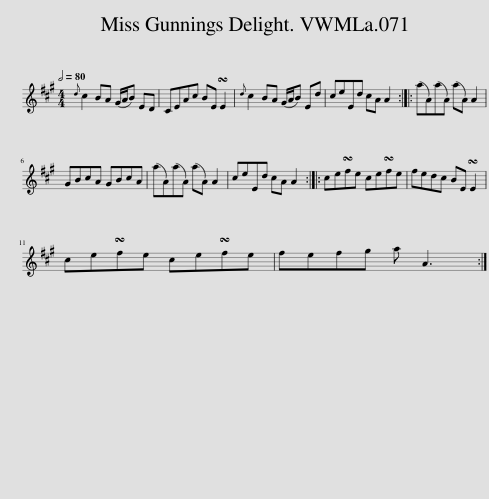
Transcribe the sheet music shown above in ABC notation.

X:1
L:1/8
Q:1/2=80
M:4/4
I:linebreak $
K:A
V:1 treble
V:1
{d} c2 BA (G/A/B) ED | CEAc BE !turn!E2 |{d} c2 BA (G/A/B) Ed | ceEd cA A2 :: (aA)(aA) (aA) A2 |$ %5
 GBcA GBcA | (aA)(aA) (aA) A2 | ceEd cA A2 :: ce!turn!fe ce!turn!fe | fedc BE !turn!E2 |$ %10
 ce!turn!fe ce!turn!fe | fefg a A3 :| %12
